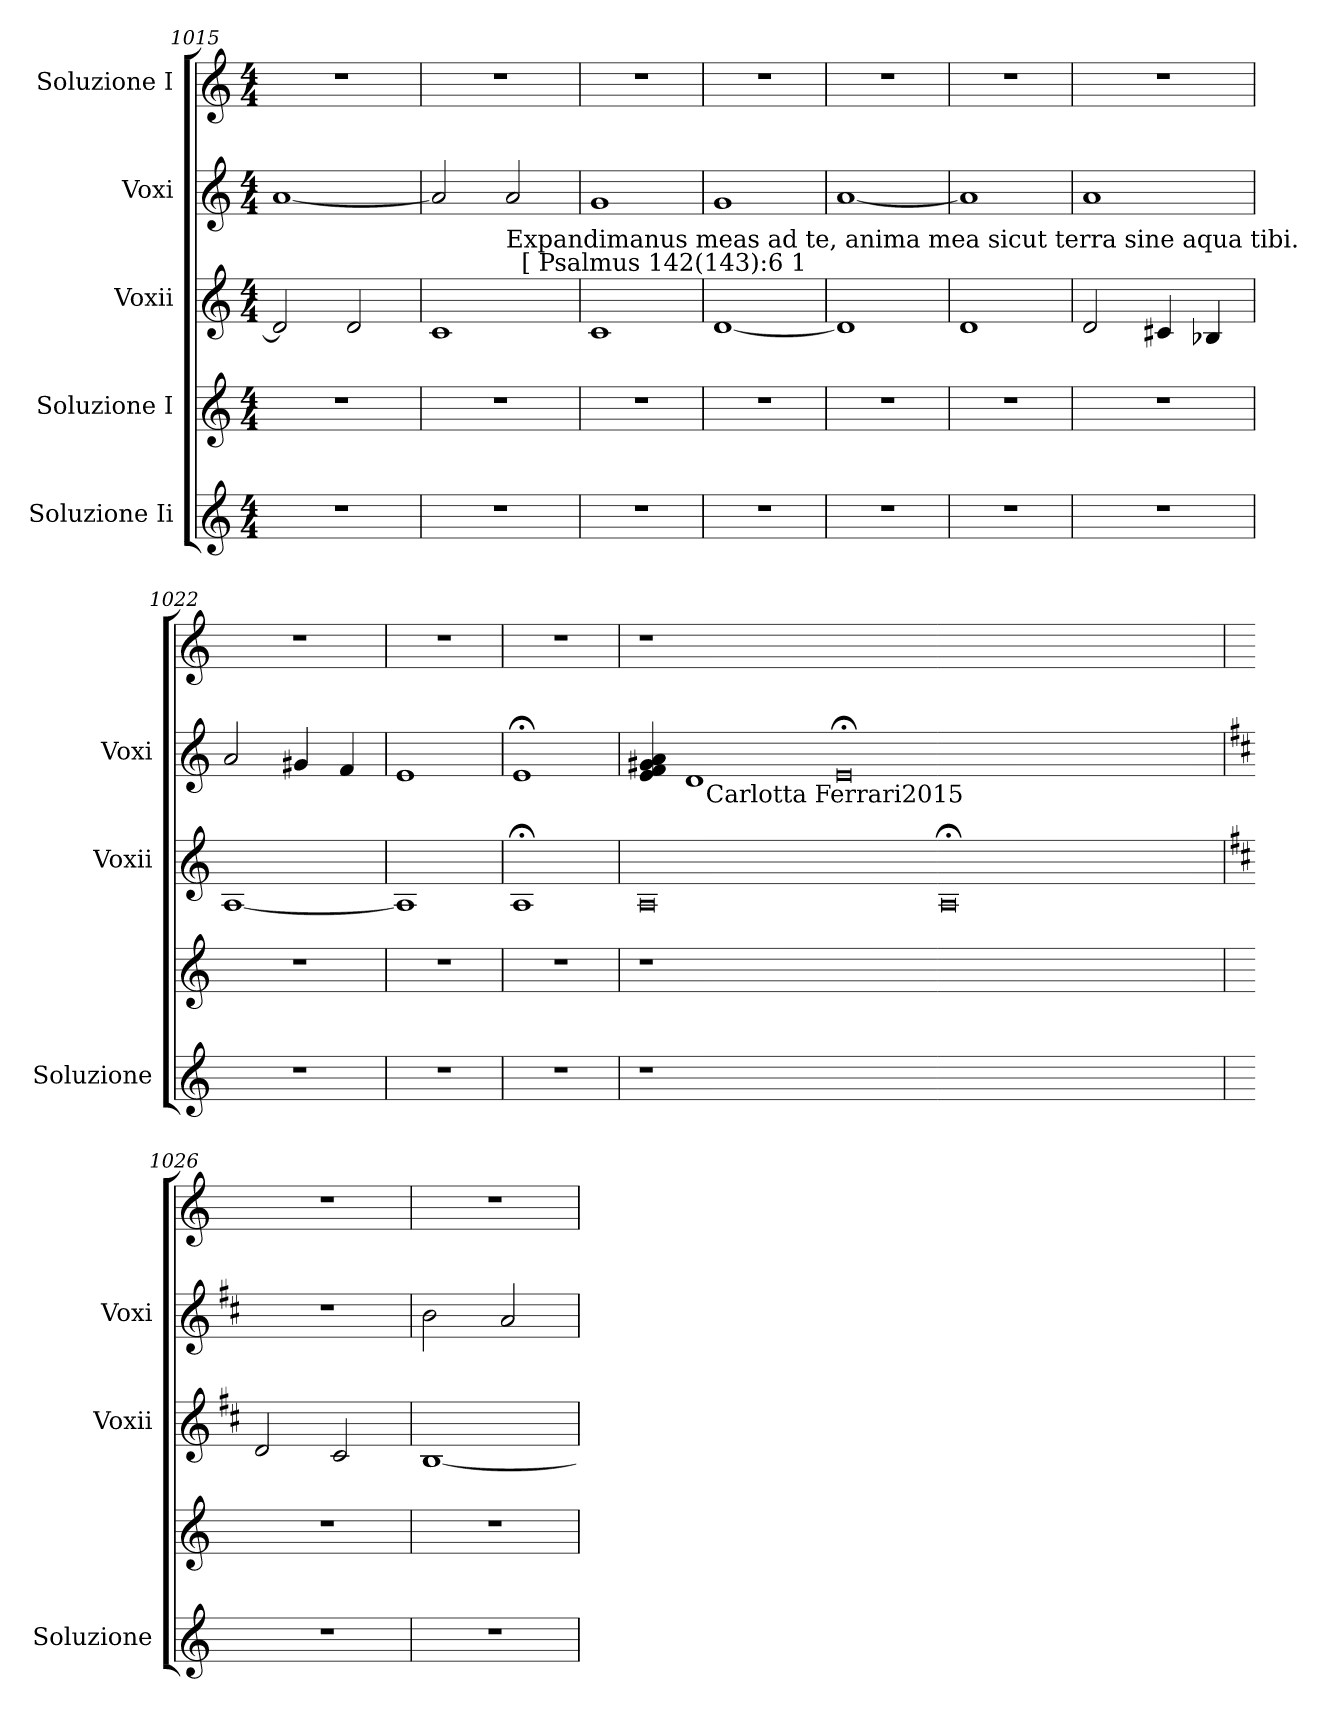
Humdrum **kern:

**kern	**kern	**kern	**kern	**kern
*part5	*part4	*part3	*part2	*part1
*staff5	*staff4	*staff3	*staff2	*staff1
*I"Soluzione Ii	*I"Soluzione I	*I"Voxii	*I"Voxi	*I"Soluzione I
*I'Soluzione	*	*I'Voxii	*I'Voxi	*
*clefG2	*clefG2	*clefG2	*clefG2	*clefG2
*k[]	*k[]	*k[]	*k[]	*k[]
*C:	*C:	*C:	*C:	*C:
*M4/4	*M4/4	*M4/4	*M4/4	*M4/4
=1015	=1015	=1015	=1015	=1015
1r	1r	2d/]	[<1a	1r
.	.	2d/	.	.
=1016	=1016	=1016	=1016	=1016
*	*	*^	*	*
1r	1r	1c	2ryy	2a/]	1r
!	!	!	!LO:TX:a:t=Expandimanus meas ad te, anima mea sicut terra sine aqua tibi.\n                           [ Psalmus 142(143)&colon;6 1	!	!
.	.	.	2ryy	2a/	.
!	!	!LO:TX:b:t=[i stretched forth my hands to Thee&colon; my soul is as earth without water unto Thee.]	!	!	!
*	*	*v	*v	*	*
=1017	=1017	=1017	=1017	=1017
1r	1r	1c	1g	1r
=1018	=1018	=1018	=1018	=1018
1r	1r	[<1d	1g	1r
=1019	=1019	=1019	=1019	=1019
1r	1r	1d]	[<1a	1r
=1020	=1020	=1020	=1020	=1020
1r	1r	1d	1a]	1r
=1021	=1021	=1021	=1021	=1021
1r	1r	2d/	1a	1r
.	.	4c#X/	.	.
.	.	4B-X/	.	.
=1022	=1022	=1022	=1022	=1022
1r	1r	[<1A	2a/	1r
.	.	.	4g#X/	.
.	.	.	4f/	.
=1023	=1023	=1023	=1023	=1023
1r	1r	1A]	1e	1r
=1024	=1024	=1024	=1024	=1024
1r	1r	1A;	1e;	1r
=1025	=1025	=1025	=1025	=1025
*	*	*	*^	*
1r	1r	0A	4e/ 4f/ 4g#X/ 4a/	4ryy	1r
.	.	.	1d	16ryy	.
!	!	!	!	!LO:TX:b:t=Carlotta Ferrari2015	!
.	.	.	.	1ryy	.
0.ryy	0.ryy	.	.	.	0.ryy
.	.	.	0e;	.	.
.	.	.	.	1ryy	.
.	.	0A;	.	.	.
.	.	.	.	1ryy	.
.	.	.	2.ryy	.	.
.	.	.	.	2ryy	.
.	.	.	.	8.ryy	.
*	*	*	*v	*v	*
!!LO:LB:g=z
=1026	=1026	=1026	=1026	=1026
*	*	*k[f#c#]	*k[f#c#]	*
*	*	*D:	*D:	*
1r	1r	2d/	1r	1r
.	.	2c#/	.	.
=1027	=1027	=1027	=1027	=1027
1r	1r	[<1B	2b\	1r
.	.	.	2a/	.
=	=	=	=	=
*-	*-	*-	*-	*-
